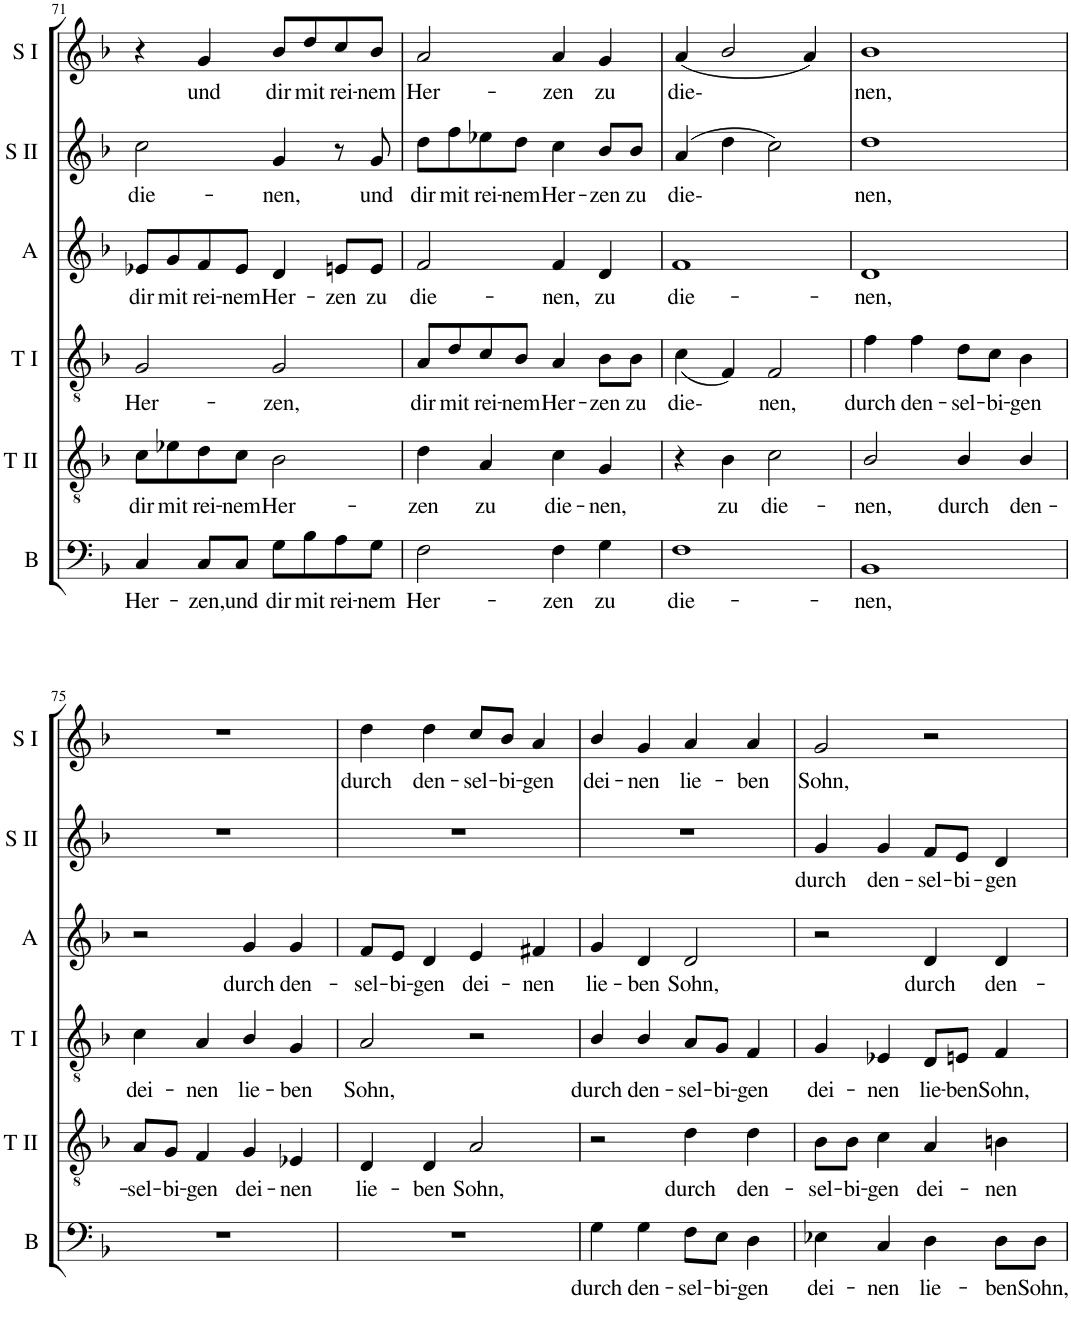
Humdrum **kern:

**kern	**text	**kern	**text	**kern	**text	**kern	**text	**kern	**text	**kern	**text
*part6	*part6	*part5	*part5	*part4	*part4	*part3	*part3	*part2	*part2	*part1	*part1
*staff6	*staff6	*staff5	*staff5	*staff4	*staff4	*staff3	*staff3	*staff2	*staff2	*staff1	*staff1
*I"Bass	*	*I"Tenor II	*	*I"Tenor I	*	*I"Alto	*	*I"Soprano II	*	*I"Soprano I	*
*I'B	*	*I'T II	*	*I'T I	*	*I'A	*	*I'S II	*	*I'S I	*
!!LO:PB:g=z
*clefF4	*	*clefGv2	*	*clefGv2	*	*clefG2	*	*clefG2	*	*clefG2	*
*k[b-]	*	*k[b-]	*	*k[b-]	*	*k[b-]	*	*k[b-]	*	*k[b-]	*
*F:	*	*F:	*	*F:	*	*F:	*	*F:	*	*F:	*
*M2/2	*	*M2/2	*	*M2/2	*	*M2/2	*	*M2/2	*	*M2/2	*
*met(c|)	*	*met(c|)	*	*met(c|)	*	*met(c|)	*	*met(c|)	*	*met(c|)	*
=71	=71	=71	=71	=71	=71	=71	=71	=71	=71	=71	=71
!	!LO:LY:b	!	!LO:LY:b	!	!LO:LY:b	!	!LO:LY:b	!	!LO:LY:b	!	!
4C/	Her-	8c\L	dir	2G/	Her-	8e-X/L	dir	2cc\	die-	4r	.
!	!	!	!LO:LY:b	!	!	!	!LO:LY:b	!	!	!	!
.	.	8e-X\	mit	.	.	8g/	mit	.	.	.	.
!	!LO:LY:b	!	!LO:LY:b	!	!	!	!LO:LY:b	!	!	!	!LO:LY:b
8C/L	-zen,	8d\	rei-	.	.	8f/	rei-	.	.	4g/	und
!	!LO:LY:b	!	!LO:LY:b	!	!	!	!LO:LY:b	!	!	!	!
8C/J	und	8c\J	-nem	.	.	8e-/J	-nem	.	.	.	.
!	!LO:LY:b	!	!LO:LY:b	!	!LO:LY:b	!	!LO:LY:b	!	!LO:LY:b	!	!LO:LY:b
8G\L	dir	2B-\	Her-	2G/	-zen,	4d/	Her-	4g/	-nen,	8b-/L	dir
!	!LO:LY:b	!	!	!	!	!	!	!	!	!	!LO:LY:b
8B-\	mit	.	.	.	.	.	.	.	.	8dd/	mit
!	!LO:LY:b	!	!	!	!	!	!LO:LY:b	!	!	!	!LO:LY:b
8A\	rei-	.	.	.	.	8en/L	-zen	8r	.	8cc/	rei-
!	!LO:LY:b	!	!	!	!	!	!LO:LY:b	!	!LO:LY:b	!	!LO:LY:b
8G\J	-nem	.	.	.	.	8e/J	zu	8g/	und	8b-/J	-nem
=72	=72	=72	=72	=72	=72	=72	=72	=72	=72	=72	=72
!	!LO:LY:b	!	!LO:LY:b	!	!LO:LY:b	!	!LO:LY:b	!	!LO:LY:b	!	!LO:LY:b
2F\	Her-	4d\	-zen	8A/L	dir	2f/	die-	8dd\L	dir	2a/	Her-
!	!	!	!	!	!LO:LY:b	!	!	!	!LO:LY:b	!	!
.	.	.	.	8d/	mit	.	.	8ff\	mit	.	.
!	!	!	!LO:LY:b	!	!LO:LY:b	!	!	!	!LO:LY:b	!	!
.	.	4A/	zu	8c/	rei-	.	.	8ee-X\	rei-	.	.
!	!	!	!	!	!LO:LY:b	!	!	!	!LO:LY:b	!	!
.	.	.	.	8B-/J	-nem	.	.	8dd\J	-nem	.	.
!	!LO:LY:b	!	!LO:LY:b	!	!LO:LY:b	!	!LO:LY:b	!	!LO:LY:b	!	!LO:LY:b
4F\	-zen	4c\	die-	4A/	Her-	4f/	-nen,	4cc\	Her-	4a/	-zen
!	!LO:LY:b	!	!LO:LY:b	!	!LO:LY:b	!	!LO:LY:b	!	!LO:LY:b	!	!LO:LY:b
4G\	zu	4G/	-nen,	8B-\L	-zen	4d/	zu	8b-/L	-zen	4g/	zu
!	!	!	!	!	!LO:LY:b	!	!	!	!LO:LY:b	!	!
.	.	.	.	8B-\J	zu	.	.	8b-/J	zu	.	.
=73	=73	=73	=73	=73	=73	=73	=73	=73	=73	=73	=73
!	!LO:LY:b	!	!	!	!LO:LY:b	!	!LO:LY:b	!	!LO:LY:b	!	!LO:LY:b
1F	die-	4r	.	(<4c\	die-	1f	die-	(>4a/	die-	(<4a/	die-
!	!	!	!LO:LY:b	!	!	!	!	!	!	!	!
.	.	4B-\	zu	4F/)	.	.	.	4dd\	.	2b-/	.
!	!	!	!LO:LY:b	!	!LO:LY:b	!	!	!	!	!	!
.	.	2c\	die-	2F/	nen,	.	.	2cc\)	.	.	.
.	.	.	.	.	.	.	.	.	.	4a/)	.
=74	=74	=74	=74	=74	=74	=74	=74	=74	=74	=74	=74
!	!LO:LY:b	!	!LO:LY:b	!	!LO:LY:b	!	!LO:LY:b	!	!LO:LY:b	!	!LO:LY:b
1BB-	-nen,	2B-/	-nen,	4f\	durch	1d	-nen,	1dd	nen,	1b-	nen,
!	!	!	!	!	!LO:LY:b	!	!	!	!	!	!
.	.	.	.	4f\	den-	.	.	.	.	.	.
!	!	!	!LO:LY:b	!	!LO:LY:b	!	!	!	!	!	!
.	.	4B-/	durch	8d\L	-sel-	.	.	.	.	.	.
!	!	!	!	!	!LO:LY:b	!	!	!	!	!	!
.	.	.	.	8c\J	-bi-	.	.	.	.	.	.
!	!	!	!LO:LY:b	!	!LO:LY:b	!	!	!	!	!	!
.	.	4B-/	den-	4B-\	-gen	.	.	.	.	.	.
!!LO:LB:g=z
=75	=75	=75	=75	=75	=75	=75	=75	=75	=75	=75	=75
!	!	!	!LO:LY:b	!	!LO:LY:b	!	!	!	!	!	!
1r	.	8A/L	-sel-	4c\	dei-	2r	.	1r	.	1r	.
!	!	!	!LO:LY:b	!	!	!	!	!	!	!	!
.	.	8G/J	-bi-	.	.	.	.	.	.	.	.
!	!	!	!LO:LY:b	!	!LO:LY:b	!	!	!	!	!	!
.	.	4F/	-gen	4A/	-nen	.	.	.	.	.	.
!	!	!	!LO:LY:b	!	!LO:LY:b	!	!LO:LY:b	!	!	!	!
.	.	4G/	dei-	4B-/	lie-	4g/	durch	.	.	.	.
!	!	!	!LO:LY:b	!	!LO:LY:b	!	!LO:LY:b	!	!	!	!
.	.	4E-X/	-nen	4G/	-ben	4g/	den-	.	.	.	.
=76	=76	=76	=76	=76	=76	=76	=76	=76	=76	=76	=76
!	!	!	!LO:LY:b	!	!LO:LY:b	!	!LO:LY:b	!	!	!	!LO:LY:b
1r	.	4D/	lie-	2A/	Sohn,	8f/L	-sel-	1r	.	4dd\	durch
!	!	!	!	!	!	!	!LO:LY:b	!	!	!	!
.	.	.	.	.	.	8e/J	-bi-	.	.	.	.
!	!	!	!LO:LY:b	!	!	!	!LO:LY:b	!	!	!	!LO:LY:b
.	.	4D/	-ben	.	.	4d/	-gen	.	.	4dd\	den-
!	!	!	!LO:LY:b	!	!	!	!LO:LY:b	!	!	!	!LO:LY:b
.	.	2A/	Sohn,	2r	.	4e/	dei-	.	.	8cc/L	-sel-
!	!	!	!	!	!	!	!	!	!	!	!LO:LY:b
.	.	.	.	.	.	.	.	.	.	8b-/J	-bi-
!	!	!	!	!	!	!	!LO:LY:b	!	!	!	!LO:LY:b
.	.	.	.	.	.	4f#X/	-nen	.	.	4a/	-gen
=77	=77	=77	=77	=77	=77	=77	=77	=77	=77	=77	=77
!	!LO:LY:b	!	!	!	!LO:LY:b	!	!LO:LY:b	!	!	!	!LO:LY:b
4G\	durch	2r	.	4B-/	durch	4g/	lie-	1r	.	4b-/	dei-
!	!LO:LY:b	!	!	!	!LO:LY:b	!	!LO:LY:b	!	!	!	!LO:LY:b
4G\	den-	.	.	4B-/	den-	4d/	-ben	.	.	4g/	-nen
!	!LO:LY:b	!	!LO:LY:b	!	!LO:LY:b	!	!LO:LY:b	!	!	!	!LO:LY:b
8F\L	-sel-	4d\	durch	8A/L	-sel-	2d/	Sohn,	.	.	4a/	lie-
!	!LO:LY:b	!	!	!	!LO:LY:b	!	!	!	!	!	!
8E\J	-bi-	.	.	8G/J	-bi-	.	.	.	.	.	.
!	!LO:LY:b	!	!LO:LY:b	!	!LO:LY:b	!	!	!	!	!	!LO:LY:b
4D\	-gen	4d\	den-	4F/	-gen	.	.	.	.	4a/	-ben
=78	=78	=78	=78	=78	=78	=78	=78	=78	=78	=78	=78
!	!LO:LY:b	!	!LO:LY:b	!	!LO:LY:b	!	!	!	!LO:LY:b	!	!LO:LY:b
4E-X\	dei-	8B-\L	-sel-	4G/	dei-	2r	.	4g/	durch	2g/	Sohn,
!	!	!	!LO:LY:b	!	!	!	!	!	!	!	!
.	.	8B-\J	-bi-	.	.	.	.	.	.	.	.
!	!LO:LY:b	!	!LO:LY:b	!	!LO:LY:b	!	!	!	!LO:LY:b	!	!
4C/	-nen	4c\	-gen	4E-X/	-nen	.	.	4g/	den-	.	.
!	!LO:LY:b	!	!LO:LY:b	!	!LO:LY:b	!	!LO:LY:b	!	!LO:LY:b	!	!
4D\	lie-	4A/	dei-	8D/L	lie-	4d/	durch	8f/L	-sel-	2r	.
!	!	!	!	!	!LO:LY:b	!	!	!	!LO:LY:b	!	!
.	.	.	.	8En/J	-ben	.	.	8e/J	-bi-	.	.
!	!LO:LY:b	!	!LO:LY:b	!	!LO:LY:b	!	!LO:LY:b	!	!LO:LY:b	!	!
8D\L	-ben	4Bn\	-nen	4F/	Sohn,	4d/	den-	4d/	-gen	.	.
!	!LO:LY:b	!	!	!	!	!	!	!	!	!	!
8D\J	Sohn,	.	.	.	.	.	.	.	.	.	.
=	=	=	=	=	=	=	=	=	=	=	=
*-	*-	*-	*-	*-	*-	*-	*-	*-	*-	*-	*-
